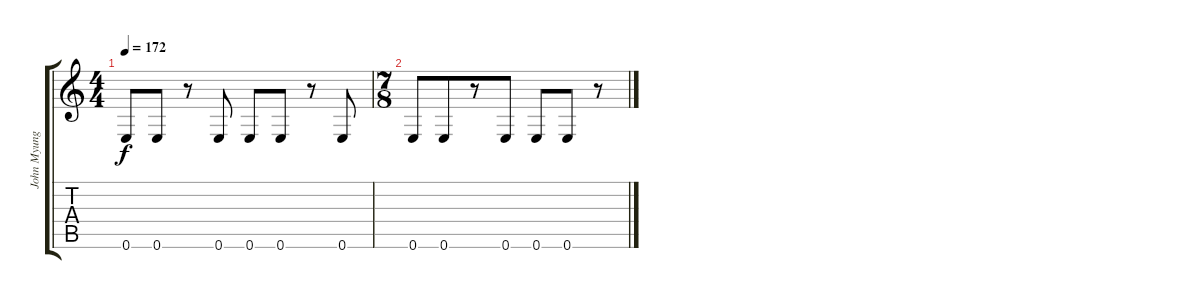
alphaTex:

\track ("John Myung" "John Myung") {instrument electricbassfinger}
\staff {score tabs}
\tuning (E4 B3 G3 D3 A2 E2) {hide}
\ts (4 4)
\tempo 172
\clef g2
\ks c
0.6.8{dy f} 0.6.8 r.8 0.6.8 0.6.8 0.6.8 r.8 0.6.8 |
\ts (7 8)
0.6.8 0.6.8 r.8 0.6.8 0.6.8 0.6.8 r.8
